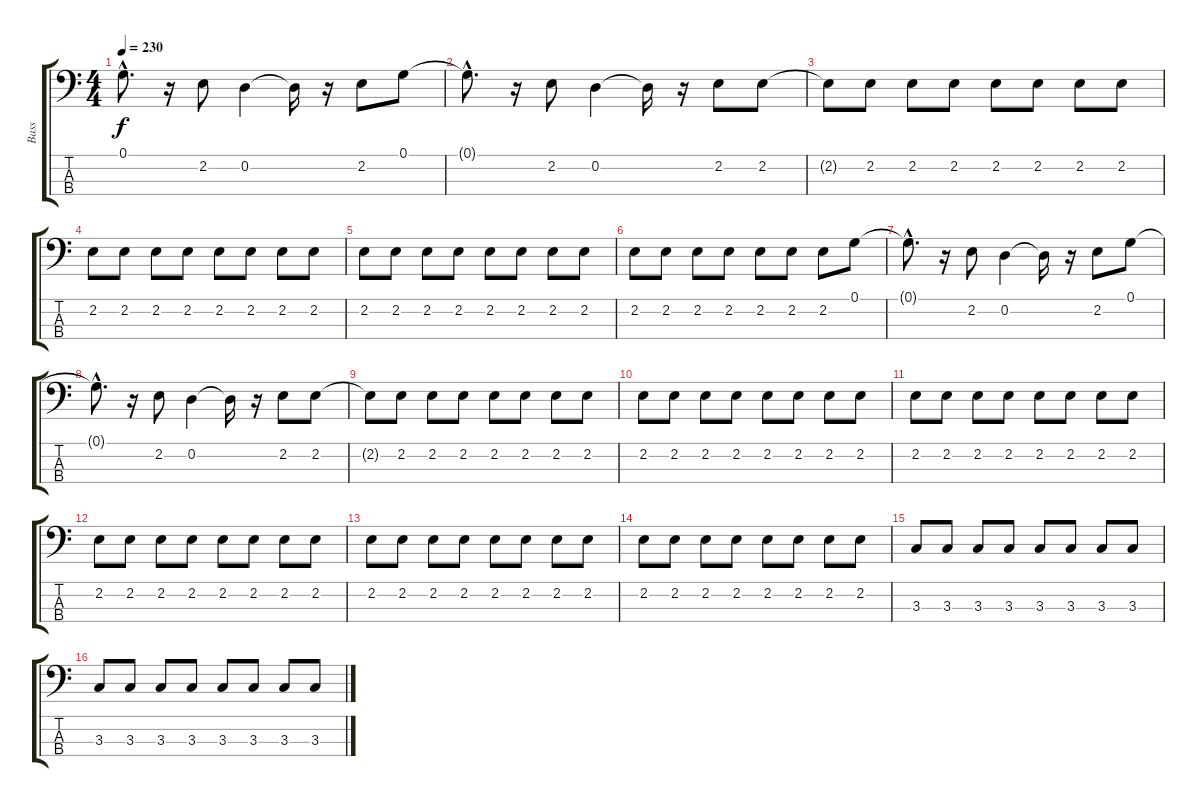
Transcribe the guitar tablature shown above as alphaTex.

\track ("Bass" "Bass") {instrument electricbassfinger}
\staff {score tabs}
\tuning (G2 D2 A1 E1) {hide}
\ts (4 4)
\tempo 230
\clef f4
\ks c
0.1{hac t}.8{d dy f} r.16 2.2.8 0.2.4 0.2{t}.16 r.16 2.2.8 0.1.8 |
0.1{hac t}.8{d} r.16 2.2.8 0.2.4 0.2{t}.16 r.16 2.2.8 2.2.8 |
2.2{t}.8 2.2.8 2.2.8 2.2.8 2.2.8 2.2.8 2.2.8 2.2.8 |
2.2.8 2.2.8 2.2.8 2.2.8 2.2.8 2.2.8 2.2.8 2.2.8 |
2.2.8 2.2.8 2.2.8 2.2.8 2.2.8 2.2.8 2.2.8 2.2.8 |
2.2.8 2.2.8 2.2.8 2.2.8 2.2.8 2.2.8 2.2.8 0.1.8 |
0.1{hac t}.8{d} r.16 2.2.8 0.2.4 0.2{t}.16 r.16 2.2.8 0.1.8 |
0.1{hac t}.8{d} r.16 2.2.8 0.2.4 0.2{t}.16 r.16 2.2.8 2.2.8 |
2.2{t}.8 2.2.8 2.2.8 2.2.8 2.2.8 2.2.8 2.2.8 2.2.8 |
2.2.8 2.2.8 2.2.8 2.2.8 2.2.8 2.2.8 2.2.8 2.2.8 |
2.2.8 2.2.8 2.2.8 2.2.8 2.2.8 2.2.8 2.2.8 2.2.8 |
2.2.8 2.2.8 2.2.8 2.2.8 2.2.8 2.2.8 2.2.8 2.2.8 |
2.2.8 2.2.8 2.2.8 2.2.8 2.2.8 2.2.8 2.2.8 2.2.8 |
2.2.8 2.2.8 2.2.8 2.2.8 2.2.8 2.2.8 2.2.8 2.2.8 |
3.3.8 3.3.8 3.3.8 3.3.8 3.3.8 3.3.8 3.3.8 3.3.8 |
3.3.8 3.3.8 3.3.8 3.3.8 3.3.8 3.3.8 3.3.8 3.3.8
